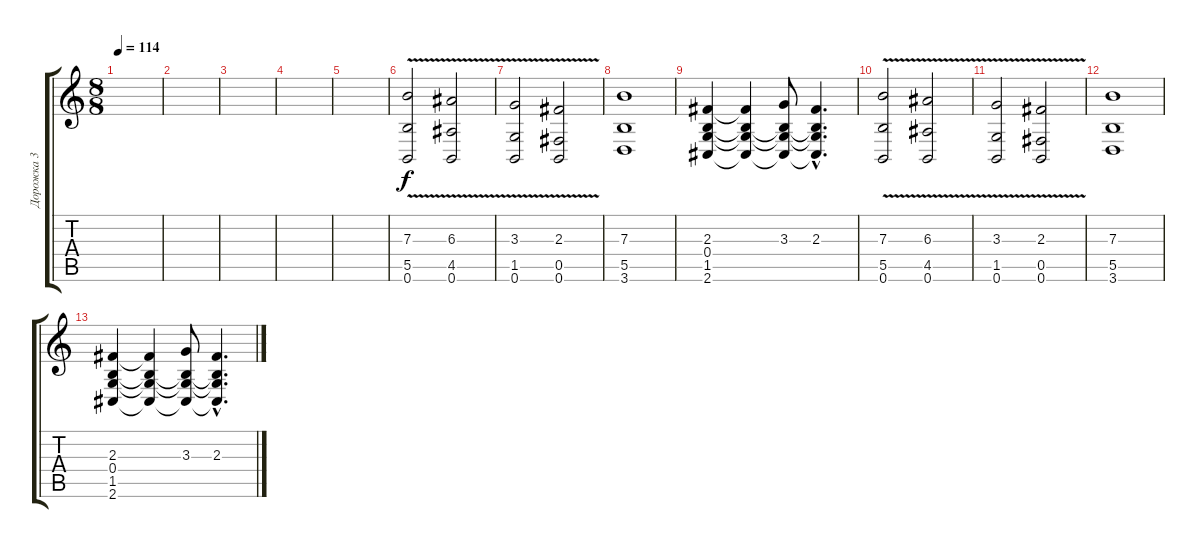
\track ("Дорожка 3" "Дорожка 3") {instrument distortionguitar}
\staff {score tabs}
\tuning (Db4 Ab3 E3 B2 Gb2 B1) {hide}
\ts (8 8)
\tempo 114
\clef g2
\ks c
|
|
|
|
|
(7.3{v} 5.5{v} 0.6).2 (6.3{v} 4.5{v} 0.6).2 |
(3.3{v} 1.5{v} 0.6).2 (2.3{v} 0.5 0.6).2 |
(7.3 5.5 3.6).1 |
(2.3 0.4 1.5 2.6).4 (2.3{t} 0.4{t} 1.5{t} 2.6{t}).4 (3.3 0.4{t} 1.5{t} 2.6{t}).8 (2.3{hac} 0.4{hac t} 1.5{hac t} 2.6{hac t}).4{d} |
(7.3{v} 5.5{v} 0.6).2 (6.3{v} 4.5{v} 0.6).2 |
(3.3{v} 1.5{v} 0.6).2 (2.3{v} 0.5 0.6).2 |
(7.3 5.5 3.6).1 |
(2.3 0.4 1.5 2.6).4 (2.3{t} 0.4{t} 1.5{t} 2.6{t}).4 (3.3 0.4{t} 1.5{t} 2.6{t}).8 (2.3{hac} 0.4{hac t} 1.5{hac t} 2.6{hac t}).4{d}
